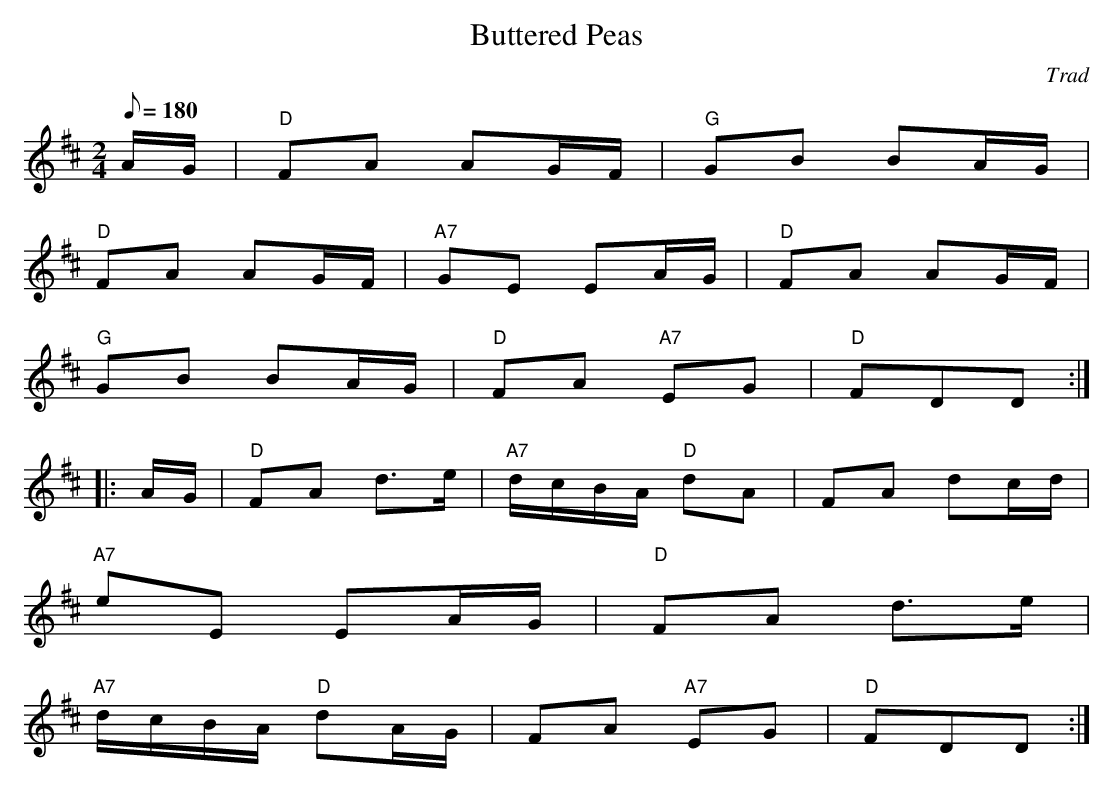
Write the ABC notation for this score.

X:1
T:Buttered Peas
C:Trad
M:2/4
L:1/8
K:D
Q:1/8=180
A/G/|"D"FA AG/F/|"G"GB BA/G/|
"D"FA AG/F/|"A7"GE EA/G/|"D"FA AG/F/|
"G"GB BA/G/|"D"FA "A7"EG|"D"FDD:|
|:A/G/|"D"FA d3/2e/|"A7"d/c/B/A/ "D"dA|FA dc/d/|
"A7"eE EA/G/|"D"FA d3/2e/|
"A7"d/c/B/A/ "D"dA/G/|FA "A7"EG|"D"FDD:|
